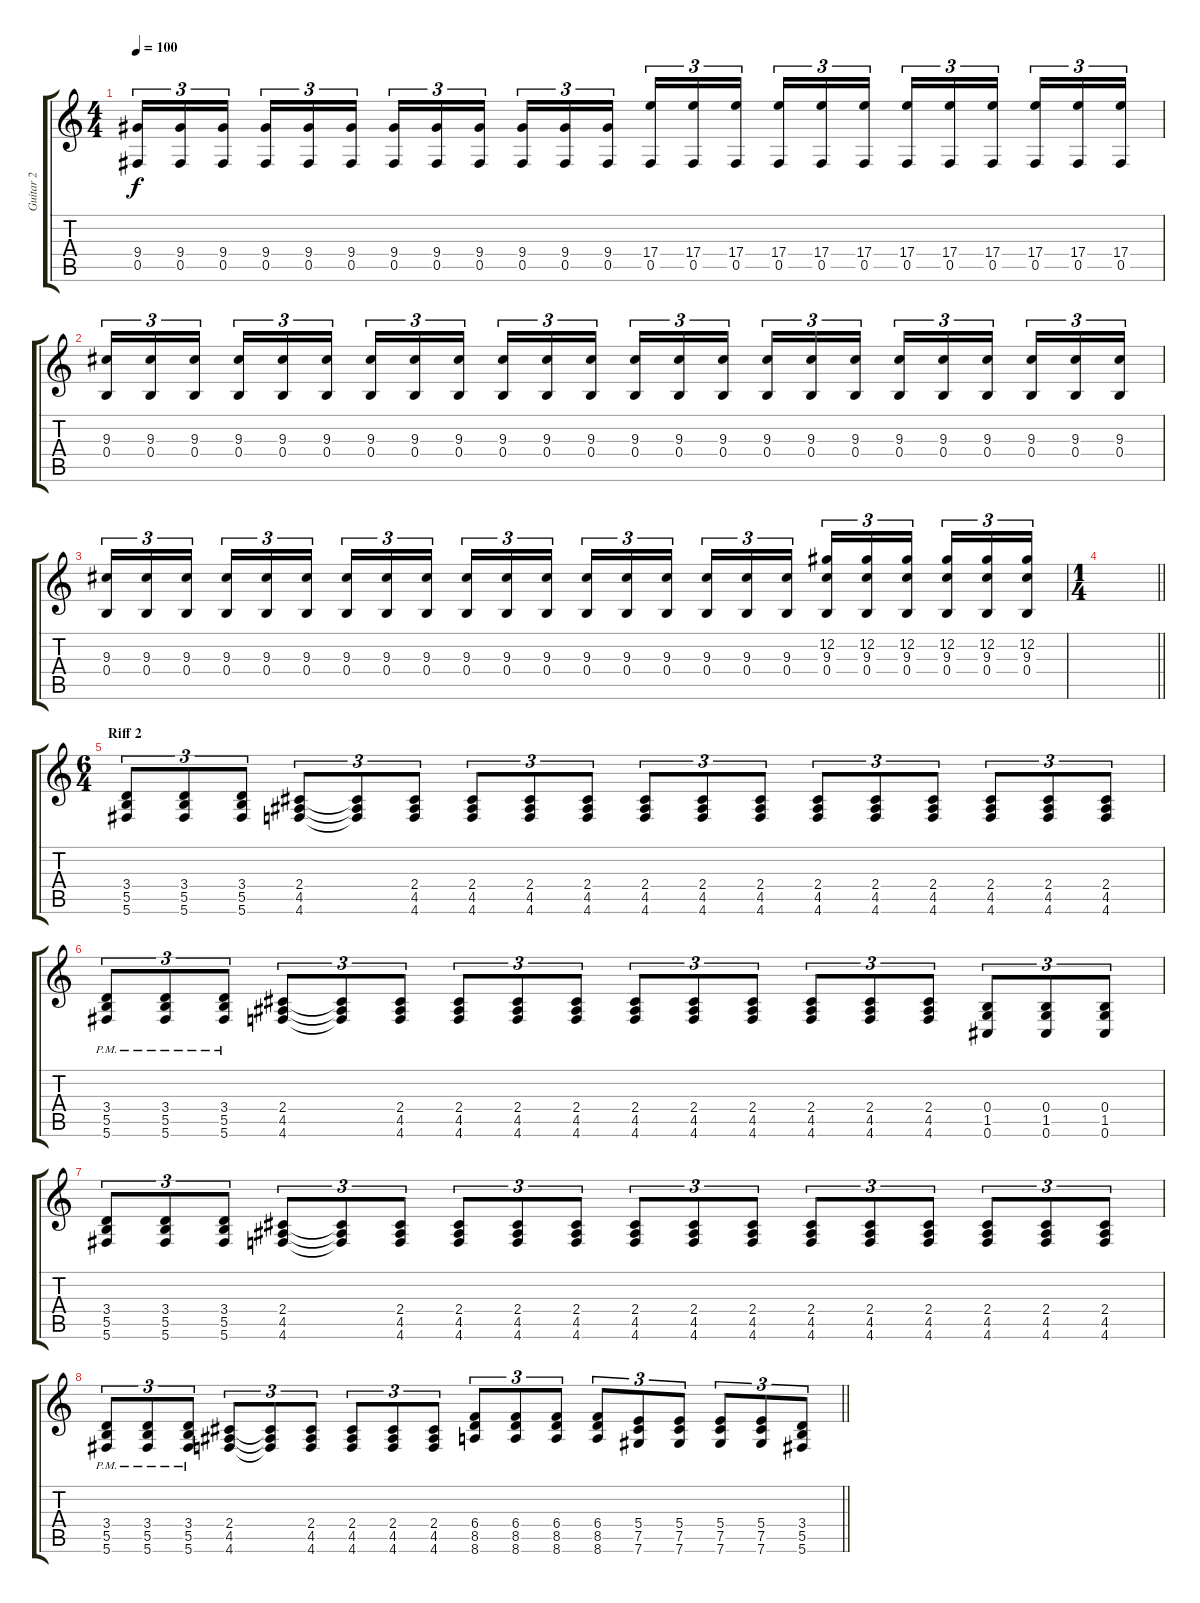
\track ("Guitar 2" "Guitar 2") {instrument overdrivenguitar}
\staff {score tabs}
\tuning (Db4 Ab3 E3 B2 Gb2 Db2) {hide}
\ts (4 4)
\tempo 100
\clef g2
\ks c
(9.4 0.5).16{tu (3 2) dy f} (9.4 0.5).16{tu (3 2)} (9.4 0.5).16{tu (3 2) beam splitsecondary} (9.4 0.5).16{tu (3 2)} (9.4 0.5).16{tu (3 2)} (9.4 0.5).16{tu (3 2)} (9.4 0.5).16{tu (3 2)} (9.4 0.5).16{tu (3 2)} (9.4 0.5).16{tu (3 2) beam splitsecondary} (9.4 0.5).16{tu (3 2)} (9.4 0.5).16{tu (3 2)} (9.4 0.5).16{tu (3 2)} (17.4 0.5).16{tu (3 2)} (17.4 0.5).16{tu (3 2)} (17.4 0.5).16{tu (3 2) beam splitsecondary} (17.4 0.5).16{tu (3 2)} (17.4 0.5).16{tu (3 2)} (17.4 0.5).16{tu (3 2)} (17.4 0.5).16{tu (3 2)} (17.4 0.5).16{tu (3 2)} (17.4 0.5).16{tu (3 2) beam splitsecondary} (17.4 0.5).16{tu (3 2)} (17.4 0.5).16{tu (3 2)} (17.4 0.5).16{tu (3 2)} |
(9.3 0.4).16{tu (3 2)} (9.3 0.4).16{tu (3 2)} (9.3 0.4).16{tu (3 2) beam splitsecondary} (9.3 0.4).16{tu (3 2)} (9.3 0.4).16{tu (3 2)} (9.3 0.4).16{tu (3 2)} (9.3 0.4).16{tu (3 2)} (9.3 0.4).16{tu (3 2)} (9.3 0.4).16{tu (3 2) beam splitsecondary} (9.3 0.4).16{tu (3 2)} (9.3 0.4).16{tu (3 2)} (9.3 0.4).16{tu (3 2)} (9.3 0.4).16{tu (3 2)} (9.3 0.4).16{tu (3 2)} (9.3 0.4).16{tu (3 2) beam splitsecondary} (9.3 0.4).16{tu (3 2)} (9.3 0.4).16{tu (3 2)} (9.3 0.4).16{tu (3 2)} (9.3 0.4).16{tu (3 2)} (9.3 0.4).16{tu (3 2)} (9.3 0.4).16{tu (3 2) beam splitsecondary} (9.3 0.4).16{tu (3 2)} (9.3 0.4).16{tu (3 2)} (9.3 0.4).16{tu (3 2)} |
(9.3 0.4).16{tu (3 2)} (9.3 0.4).16{tu (3 2)} (9.3 0.4).16{tu (3 2) beam splitsecondary} (9.3 0.4).16{tu (3 2)} (9.3 0.4).16{tu (3 2)} (9.3 0.4).16{tu (3 2)} (9.3 0.4).16{tu (3 2)} (9.3 0.4).16{tu (3 2)} (9.3 0.4).16{tu (3 2) beam splitsecondary} (9.3 0.4).16{tu (3 2)} (9.3 0.4).16{tu (3 2)} (9.3 0.4).16{tu (3 2)} (9.3 0.4).16{tu (3 2)} (9.3 0.4).16{tu (3 2)} (9.3 0.4).16{tu (3 2) beam splitsecondary} (9.3 0.4).16{tu (3 2)} (9.3 0.4).16{tu (3 2)} (9.3 0.4).16{tu (3 2)} (12.2 9.3 0.4).16{tu (3 2)} (12.2 9.3 0.4).16{tu (3 2)} (12.2 9.3 0.4).16{tu (3 2) beam splitsecondary} (12.2 9.3 0.4).16{tu (3 2)} (12.2 9.3 0.4).16{tu (3 2)} (12.2 9.3 0.4).16{tu (3 2)} |
\ts (1 4)
\barLineRight lightlight
|
\ts (6 4)
\section ("" "Riff 2")
(3.4 5.5 5.6).8{tu (3 2)} (3.4 5.5 5.6).8{tu (3 2)} (3.4 5.5 5.6).8{tu (3 2)} (2.4 4.5 4.6).8{tu (3 2)} (2.4{t} 4.5{t} 4.6{t}).8{tu (3 2)} (2.4 4.5 4.6).8{tu (3 2)} (2.4 4.5 4.6).8{tu (3 2)} (2.4 4.5 4.6).8{tu (3 2)} (2.4 4.5 4.6).8{tu (3 2)} (2.4 4.5 4.6).8{tu (3 2)} (2.4 4.5 4.6).8{tu (3 2)} (2.4 4.5 4.6).8{tu (3 2)} (2.4 4.5 4.6).8{tu (3 2)} (2.4 4.5 4.6).8{tu (3 2)} (2.4 4.5 4.6).8{tu (3 2)} (2.4 4.5 4.6).8{tu (3 2)} (2.4 4.5 4.6).8{tu (3 2)} (2.4 4.5 4.6).8{tu (3 2)} |
(3.4{pm} 5.5{pm} 5.6{pm}).8{tu (3 2)} (3.4{pm} 5.5{pm} 5.6{pm}).8{tu (3 2)} (3.4{pm} 5.5{pm} 5.6{pm}).8{tu (3 2)} (2.4 4.5 4.6).8{tu (3 2)} (2.4{t} 4.5{t} 4.6{t}).8{tu (3 2)} (2.4 4.5 4.6).8{tu (3 2)} (2.4 4.5 4.6).8{tu (3 2)} (2.4 4.5 4.6).8{tu (3 2)} (2.4 4.5 4.6).8{tu (3 2)} (2.4 4.5 4.6).8{tu (3 2)} (2.4 4.5 4.6).8{tu (3 2)} (2.4 4.5 4.6).8{tu (3 2)} (2.4 4.5 4.6).8{tu (3 2)} (2.4 4.5 4.6).8{tu (3 2)} (2.4 4.5 4.6).8{tu (3 2)} (0.4 1.5 0.6).8{tu (3 2)} (0.4 1.5 0.6).8{tu (3 2)} (0.4 1.5 0.6).8{tu (3 2)} |
(3.4 5.5 5.6).8{tu (3 2)} (3.4 5.5 5.6).8{tu (3 2)} (3.4 5.5 5.6).8{tu (3 2)} (2.4 4.5 4.6).8{tu (3 2)} (2.4{t} 4.5{t} 4.6{t}).8{tu (3 2)} (2.4 4.5 4.6).8{tu (3 2)} (2.4 4.5 4.6).8{tu (3 2)} (2.4 4.5 4.6).8{tu (3 2)} (2.4 4.5 4.6).8{tu (3 2)} (2.4 4.5 4.6).8{tu (3 2)} (2.4 4.5 4.6).8{tu (3 2)} (2.4 4.5 4.6).8{tu (3 2)} (2.4 4.5 4.6).8{tu (3 2)} (2.4 4.5 4.6).8{tu (3 2)} (2.4 4.5 4.6).8{tu (3 2)} (2.4 4.5 4.6).8{tu (3 2)} (2.4 4.5 4.6).8{tu (3 2)} (2.4 4.5 4.6).8{tu (3 2)} |
\barLineRight lightlight
(3.4{pm} 5.5{pm} 5.6{pm}).8{tu (3 2)} (3.4{pm} 5.5{pm} 5.6{pm}).8{tu (3 2)} (3.4{pm} 5.5{pm} 5.6{pm}).8{tu (3 2)} (2.4 4.5 4.6).8{tu (3 2)} (2.4{t} 4.5{t} 4.6{t}).8{tu (3 2)} (2.4 4.5 4.6).8{tu (3 2)} (2.4 4.5 4.6).8{tu (3 2)} (2.4 4.5 4.6).8{tu (3 2)} (2.4 4.5 4.6).8{tu (3 2)} (6.4 8.5 8.6).8{tu (3 2)} (6.4 8.5 8.6).8{tu (3 2)} (6.4 8.5 8.6).8{tu (3 2)} (6.4 8.5 8.6).8{tu (3 2)} (5.4 7.5 7.6).8{tu (3 2)} (5.4 7.5 7.6).8{tu (3 2)} (5.4 7.5 7.6).8{tu (3 2)} (5.4 7.5 7.6).8{tu (3 2)} (3.4 5.5 5.6).8{tu (3 2)}
